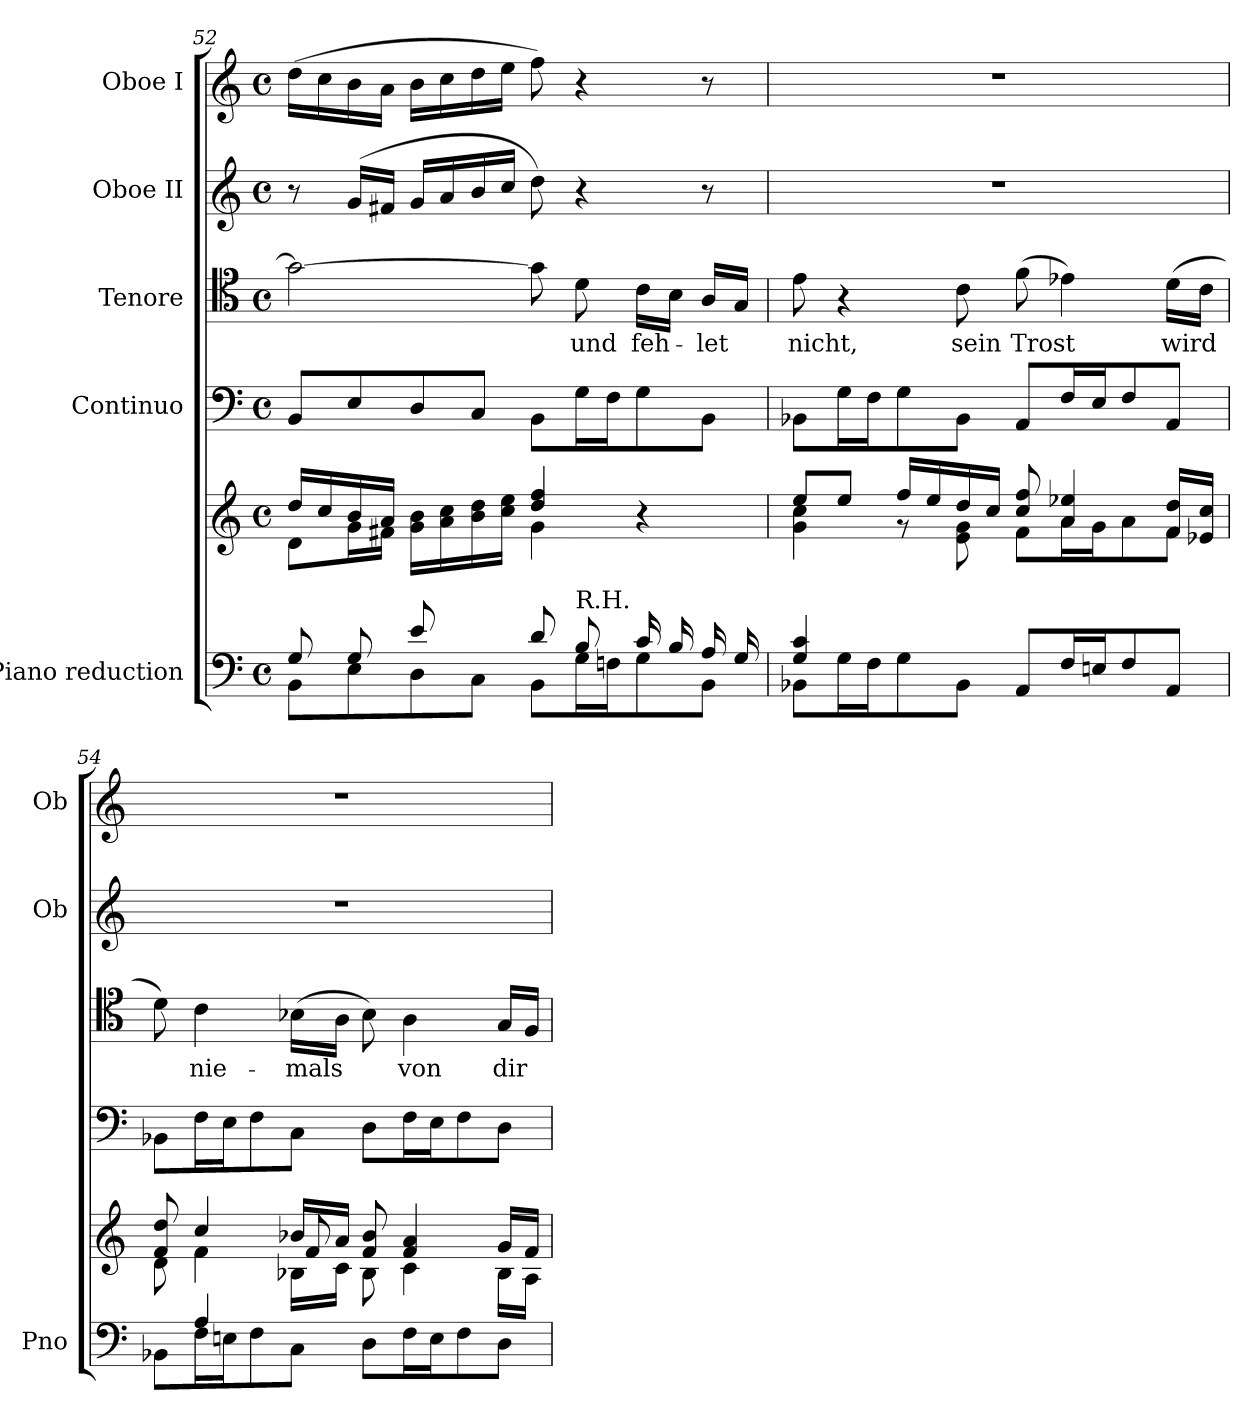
**kern	**kern	**kern	**kern	**text	**kern	**kern
*part5	*part5	*part4	*part3	*part3	*part2	*part1
*staff6	*staff5	*staff4	*staff3	*staff3	*staff2	*staff1
*I"Piano reduction	*	*I"Continuo	*I"Tenore	*	*I"Oboe II	*I"Oboe I
*I'Pno	*	*	*	*	*I'Ob	*I'Ob
!!LO:LB:g=z
*clefF4	*clefG2	*clefF4	*clefC4	*	*clefG2	*clefG2
*k[]	*k[]	*k[]	*k[]	*	*k[]	*k[]
*M4/4	*M4/4	*M4/4	*M4/4	*	*M4/4	*M4/4
*met(c)	*met(c)	*met(c)	*met(c)	*	*met(c)	*met(c)
=52	=52	=52	=52	=52	=52	=52
*^	*^	*	*	*	*	*
*	*	*	*^	*	*	*	*	*
8G/L	8BB\L	16dd/LL	8d\L	4.ryy	8BB/L	2g\_	.	8r	(>16dd\LL
.	.	16cc/	.	.	.	.	.	.	16cc\
8G/	8E\	16b/	16g\L	.	8E/	.	.	(>16g/LL	16b\
.	.	16a/JJ	16f#X\JJ	.	.	.	.	16f#X/JJ	16a\JJ
8e/	8D\	16g\ 16b\LL	4ryy	.	8D/	.	.	16g/LL	16b\LL
.	.	16a\ 16cc\	.	.	.	.	.	16a/	16cc\
8ryy	8C\J	16b\ 16dd\	.	16fn\L	8C/J	.	.	16b/	16dd\
.	.	16cc\ 16ee\JJ	.	16e\JJ	.	.	.	16cc/JJ	16ee\JJ
8d/L	8BB\L	4dd/ 4ff/	4g\	2ryy	8BB\L	8g\]	.	8dd\)	8ff\)
!LO:TX:a:t=R.H.	!	!	!	!	!	!	!	!	!
!	!	!	!	!	!	!	!LO:LY:b	!	!
8B/J	16G\L	.	.	.	16G\L	8d\	und	4r	4r
.	16Fn\J	.	.	.	16F\J	.	.	.	.
!	!	!	!	!	!	!	!LO:LY:b	!	!
16c/LL	8G\	4r	4ryy	.	8G\	16c\LL	feh-	.	.
16B/	.	.	.	.	.	16B\JJ	.	.	.
!	!	!	!	!	!	!	!LO:LY:b	!	!
16A/	8BB\J	.	.	.	8BB\J	16A/LL	let	8r	8r
16G/JJ	.	.	.	.	.	16G/JJ	.	.	.
*	*	*	*v	*v	*	*	*	*	*
=53	=53	=53	=53	=53	=53	=53	=53	=53
!	!	!	!	!	!	!LO:LY:b	!	!
4G/ 4c/	8BB-X\L	8ee/L	4g\ 4cc\	8BB-X\L	8e\	nicht,	1r	1r
.	16G\L	8ee/J	.	16G\L	4r	.	.	.
.	16F\J	.	.	16F\J	.	.	.	.
4ryy	8G\	16ff/LL	8r	8G\	.	.	.	.
.	.	16ee/	.	.	.	.	.	.
!	!	!	!	!	!	!LO:LY:b	!	!
.	8BB-\J	16dd/	8e\ 8g\	8BB-\J	8c\	sein	.	.
.	.	16cc/JJ	.	.	.	.	.	.
!	!	!	!	!	!	!LO:LY:b	!	!
8AA/L	2ryy	8cc/ 8ff/	8f\L	8AA/L	(>8f\	Trost	.	.
16F/L	.	4a/ 4ee-X/	16a\L	16F/L	4e-X\)	.	.	.
16En/J	.	.	16g\J	16E/J	.	.	.	.
8F/	.	.	8a\	8F/	.	.	.	.
!	!	!	!	!	!	!LO:LY:b	!	!
8AA/J	.	16f/ 16dd/LL	8f\J	8AA/J	(>16d\LL	wird	.	.
.	.	16e-X/ 16cc/JJ	.	.	16c\JJ	.	.	.
=54	=54	=54	=54	=54	=54	=54	=54	=54
*	*	*	*^	*	*	*	*	*
8ryy	8BB-X\L	8f/ 8dd/	8d\	4.ryy	8BB-X\L	8d\)	.	1r	1r
!	!	!	!	!	!	!	!LO:LY:b	!	!
4A/	16F\L	4cc/	4f\	.	16F\L	4c\	nie-	.	.
.	16En\J	.	.	.	16E\J	.	.	.	.
.	8F\	.	.	.	8F\	.	.	.	.
!	!	!	!	!	!	!	!LO:LY:b	!	!
8ryy	8C\J	16b-X/LL	16B-X\LL	8f/	8C\J	(>16B-X\LL	-mals	.	.
.	.	16a/JJ	16c\JJ	.	.	16A\JJ	.	.	.
2ryy	8D\L	8f/ 8b-/	8B-\	2ryy	8D\L	8B-\)	.	.	.
!	!	!	!	!	!	!	!LO:LY:b	!	!
.	16F\L	4f/ 4a/	4c\	.	16F\L	4A\	von	.	.
.	16E\J	.	.	.	16E\J	.	.	.	.
.	8F\	.	.	.	8F\	.	.	.	.
!	!	!	!	!	!	!	!LO:LY:b	!	!
.	8D\J	16g/LL	16B-\LL	.	8D\J	16G/LL	dir	.	.
.	.	16f/JJ	16A\JJ	.	.	16F/JJ	.	.	.
*v	*v	*	*	*	*	*	*	*	*
*	*v	*v	*v	*	*	*	*	*
=	=	=	=	=	=	=
*-	*-	*-	*-	*-	*-	*-
